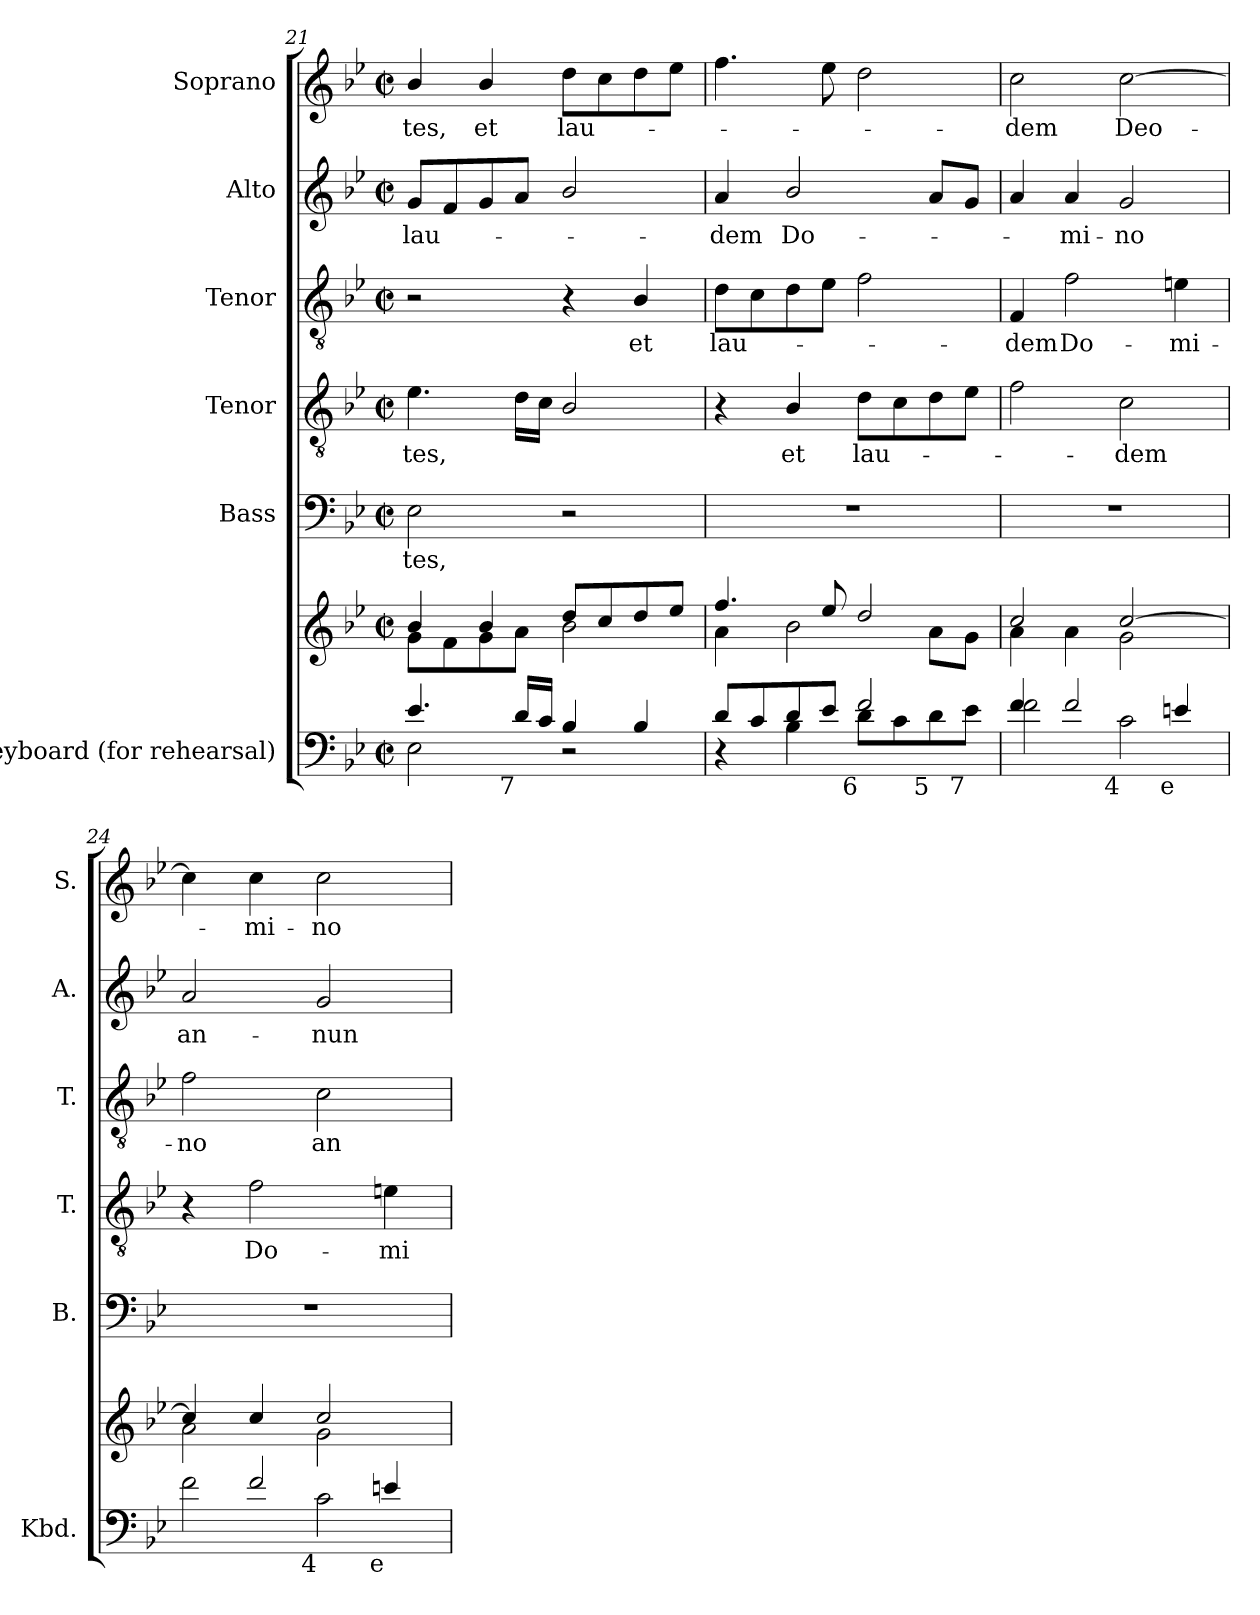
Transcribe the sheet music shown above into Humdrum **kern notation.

**kern	**kern	**kern	**text	**kern	**text	**kern	**text	**kern	**text	**kern	**text
*part6	*part6	*part5	*part5	*part4	*part4	*part3	*part3	*part2	*part2	*part1	*part1
*staff7	*staff6	*staff5	*staff5	*staff4	*staff4	*staff3	*staff3	*staff2	*staff2	*staff1	*staff1
*I"Keyboard  (for rehearsal)	*	*I"Bass	*	*I"Tenor	*	*I"Tenor	*	*I"Alto	*	*I"Soprano	*
*I'Kbd.	*	*I'B.	*	*I'T.	*	*I'T.	*	*I'A.	*	*I'S.	*
*clefF4	*clefG2	*clefF4	*	*clefGv2	*	*clefGv2	*	*clefG2	*	*clefG2	*
*	*	*	*	*ITrd7c12	*	*ITrd7c12	*	*	*	*	*
*k[b-e-]	*k[b-e-]	*k[b-e-]	*	*k[b-e-]	*	*k[b-e-]	*	*k[b-e-]	*	*k[b-e-]	*
*B-:	*B-:	*B-:	*	*B-:	*	*B-:	*	*B-:	*	*B-:	*
*M2/2	*M2/2	*M2/2	*	*M2/2	*	*M2/2	*	*M2/2	*	*M2/2	*
*met(c|)	*met(c|)	*met(c|)	*	*met(c|)	*	*met(c|)	*	*met(c|)	*	*met(c|)	*
=21	=21	=21	=21	=21	=21	=21	=21	=21	=21	=21	=21
*^	*^	*	*	*	*	*	*	*	*	*	*
*	*^	*	*	*	*	*	*	*	*	*	*	*	*
!	!	!	!	!	!	!LO:LY:b:color=#000000	!	!	!	!	!	!	!	!
!	!	!	!	!	!	!	!	!LO:LY:b:color=#000000	!	!	!	!	!	!
!	!	!	!	!	!	!	!	!	!	!	!	!LO:LY:b:color=#000000	!	!
!	!	!	!	!	!	!	!	!	!	!	!	!	!	!LO:LY:b:color=#000000
1ryy	4.e-i/	2E-i\	4b-i/	8gi\L	2E-i\	-tes,	4.E-i\	-tes,	2r	.	8gi/L	lau-	4b-i/	-tes,
.	.	.	.	8fi\	.	.	.	.	.	.	8fi/	.	.	.
!	!	!	!	!	!	!	!	!	!	!	!	!	!	!LO:LY:b:color=#000000
.	.	.	4b-i/	8gi\	.	.	.	.	.	.	8gi/	.	4b-i/	et
!	!LO:TX:b:rj:t=7	!	!	!	!	!	!	!	!	!	!	!	!	!
.	16di/LL	.	.	8ai\J	.	.	16Di\LL	.	.	.	8ai/J	.	.	.
.	16ci/JJ	.	.	.	.	.	16Ci\JJ	.	.	.	.	.	.	.
!	!	!	!	!	!	!	!	!	!	!	!	!	!	!LO:LY:b:color=#000000
.	4B-i/	2r	8ddi/L	2b-i\	2r	.	2BB-i/	.	4r	.	2b-i/	.	8ddi\L	lau-
.	.	.	8cci/	.	.	.	.	.	.	.	.	.	8cci\	.
!	!	!	!	!	!	!	!	!	!	!LO:LY:b:color=#000000	!	!	!	!
.	4B-i/	.	8ddi/	.	.	.	.	.	4BB-i/	et	.	.	8ddi\	.
.	.	.	8ee-i/J	.	.	.	.	.	.	.	.	.	8ee-i\J	.
!!LO:LB:g=z
=22	=22	=22	=22	=22	=22	=22	=22	=22	=22	=22	=22	=22	=22	=22
!	!	!	!	!	!	!	!	!	!	!LO:LY:b:color=#000000	!	!	!	!
!	!	!	!	!	!	!	!	!	!	!	!	!LO:LY:b:color=#000000	!	!
1ryy	8di/L	4r	4.ffi/	4ai\	1r	.	4r	.	8Di\L	lau-	4ai/	-dem	4.ffi\	.
.	8ci/	.	.	.	.	.	.	.	8Ci\	.	.	.	.	.
!	!	!	!	!	!	!	!	!LO:LY:b:color=#000000	!	!	!	!	!	!
!	!	!	!	!	!	!	!	!	!	!	!	!LO:LY:b:color=#000000	!	!
.	8di/	4B-i\	.	2b-i\	.	.	4BB-i/	et	8Di\	.	2b-i/	Do-	.	.
.	8e-i/J	.	8ee-i/	.	.	.	.	.	8E-i\J	.	.	.	8ee-i\	.
!	!LO:TX:b:rj:t=6	!	!	!	!	!	!	!	!	!	!	!	!	!
!	!	!	!	!	!	!	!	!LO:LY:b:color=#000000	!	!	!	!	!	!
.	2fi/	8di\L	2ddi/	.	.	.	8Di\L	lau-	2Fi\	.	.	.	2ddi\	.
.	.	8ci\	.	.	.	.	8Ci\	.	.	.	.	.	.	.
!	!	!LO:TX:b:rj:t=5	!	!	!	!	!	!	!	!	!	!	!	!
.	.	8di\	.	8ai\L	.	.	8Di\	.	.	.	8ai/L	.	.	.
!	!	!LO:TX:b:rj:t=7	!	!	!	!	!	!	!	!	!	!	!	!
.	.	8e-i\J	.	8gi\J	.	.	8E-i\J	.	.	.	8gi/J	.	.	.
=23	=23	=23	=23	=23	=23	=23	=23	=23	=23	=23	=23	=23	=23	=23
!	!	!	!	!	!	!	!	!	!	!LO:LY:b:color=#000000	!	!	!	!
!	!	!	!	!	!	!	!	!	!	!	!	!	!	!LO:LY:b:color=#000000
1ryy	4fi/	2fi\	2cci/	4ai\	1r	.	2Fi\	.	4FFi/	-dem	4ai/	.	2cci\	-dem
!	!	!	!	!	!	!	!	!	!	!LO:LY:b:color=#000000	!	!	!	!
!	!	!	!	!	!	!	!	!	!	!	!	!LO:LY:b:color=#000000	!	!
.	2fi/	.	.	4ai\	.	.	.	.	2Fi\	Do-	4ai/	-mi-	.	.
!	!	!	!	!	!	!	!	!LO:LY:b:color=#000000	!	!	!	!	!	!
!	!	!	!	!	!	!	!	!	!	!	!	!LO:LY:b:color=#000000	!	!
!	!	!LO:TX:b:rj:t=4	!	!	!	!	!	!	!	!	!	!	!	!
!	!	!	!	!	!	!	!	!	!	!	!	!	!	!LO:LY:b:color=#000000
.	.	2ci\	[2cci/	2gi\	.	.	2Ci\	-dem	.	.	2gi/	-no	[2cci\	Deo-
!	!LO:TX:b:rj:t=e	!	!	!	!	!	!	!	!	!	!	!	!	!
!	!	!	!	!	!	!	!	!	!	!LO:LY:b:color=#000000	!	!	!	!
.	4eni/	.	.	.	.	.	.	.	4Eni\	-mi-	.	.	.	.
=24	=24	=24	=24	=24	=24	=24	=24	=24	=24	=24	=24	=24	=24	=24
!	!	!	!	!	!	!	!	!	!	!LO:LY:b:color=#000000	!	!	!	!
!	!	!	!	!	!	!	!	!	!	!	!	!LO:LY:b:color=#000000	!	!
1ryy	4ryy	2fi\	4cci/]	2ai\	1r	.	4r	.	2Fi\	-no	2ai/	an-	4cci\]	.
!	!	!	!	!	!	!	!	!LO:LY:b:color=#000000	!	!	!	!	!	!
!	!	!	!	!	!	!	!	!	!	!	!	!	!	!LO:LY:b:color=#000000
.	2fi/	.	4cci/	.	.	.	2Fi\	Do-	.	.	.	.	4cci\	-mi-
!	!	!	!	!	!	!	!	!	!	!LO:LY:b:color=#000000	!	!	!	!
!	!	!	!	!	!	!	!	!	!	!	!	!LO:LY:b:color=#000000	!	!
!	!	!LO:TX:b:rj:t=4	!	!	!	!	!	!	!	!	!	!	!	!
!	!	!	!	!	!	!	!	!	!	!	!	!	!	!LO:LY:b:color=#000000
.	.	2ci\	2cci/	2gi\	.	.	.	.	2Ci\	an-	2gi/	-nun-	2cci\	-no
!	!LO:TX:b:rj:t=e	!	!	!	!	!	!	!	!	!	!	!	!	!
!	!	!	!	!	!	!	!	!LO:LY:b:color=#000000	!	!	!	!	!	!
.	4eni/	.	.	.	.	.	4Eni\	-mi-	.	.	.	.	.	.
*v	*v	*v	*	*	*	*	*	*	*	*	*	*	*	*
*	*v	*v	*	*	*	*	*	*	*	*	*	*
=	=	=	=	=	=	=	=	=	=	=	=
*-	*-	*-	*-	*-	*-	*-	*-	*-	*-	*-	*-
